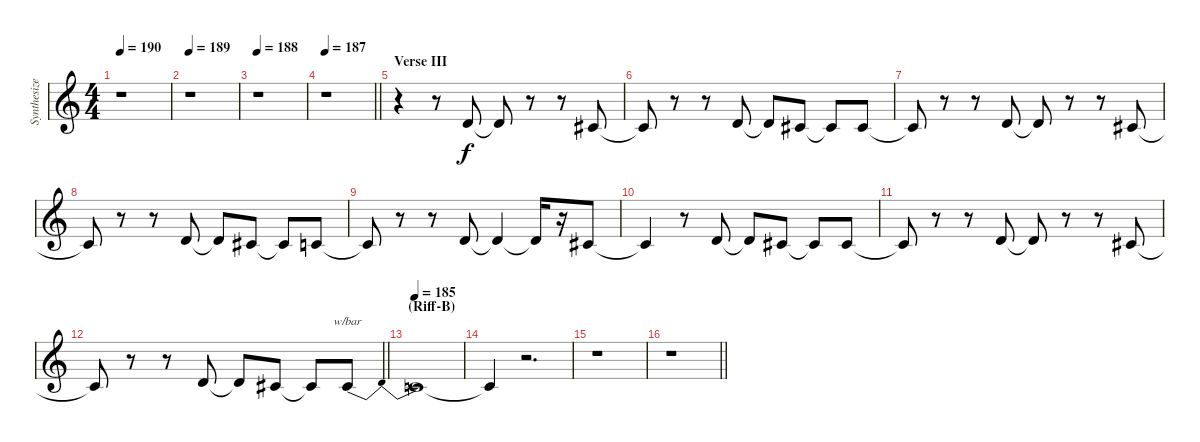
\track ("Synthesizer/Effects/Vocals" "Synthesize") {instrument lead6voice}
\staff {score}
\tuning (E4 B3 G3 D3 A2 E2) {hide}
\ts (4 4)
\tempo 190
\clef g2
\ks c
r.1{dy f} |
\tempo 189
r.1 |
\tempo 188
r.1 |
\tempo 187
\barLineRight lightlight
r.1 |
\section ("" "Verse III")
r.4 r.8 3.2.8 3.2{t}.8 r.8 r.8 2.2.8 |
2.2{t}.8 r.8 r.8 3.2.8 3.2{t}.8 2.2.8 2.2{t}.8 2.2.8 |
2.2{t}.8 r.8 r.8 3.2.8 3.2{t}.8 r.8 r.8 2.2.8 |
2.2{t}.8 r.8 r.8 3.2.8 3.2{t}.8 2.2.8 2.2{t}.8 1.2.8 |
1.2{t}.8 r.8 r.8 3.2.8 3.2{t}.4 3.2{t}.16 r.16 2.2.8 |
2.2{t}.4 r.8 3.2.8 3.2{t}.8 2.2.8 2.2{t}.8 2.2.8 |
2.2{t}.8 r.8 r.8 3.2.8 3.2{t}.8 r.8 r.8 2.2.8 |
\barLineRight lightlight
2.2{t}.8 r.8 r.8 3.2.8 3.2{t}.8 2.2.8 2.2{t}.8 1.2.8{tbe (dip default 0 2 15 4 50 4 60 0)} |
\section ("" "(Riff-B)")
\tempo 185
1.2{t}.1 |
1.2{t}.4 r.2{d} |
r.1 |
\barLineRight lightlight
r.1
